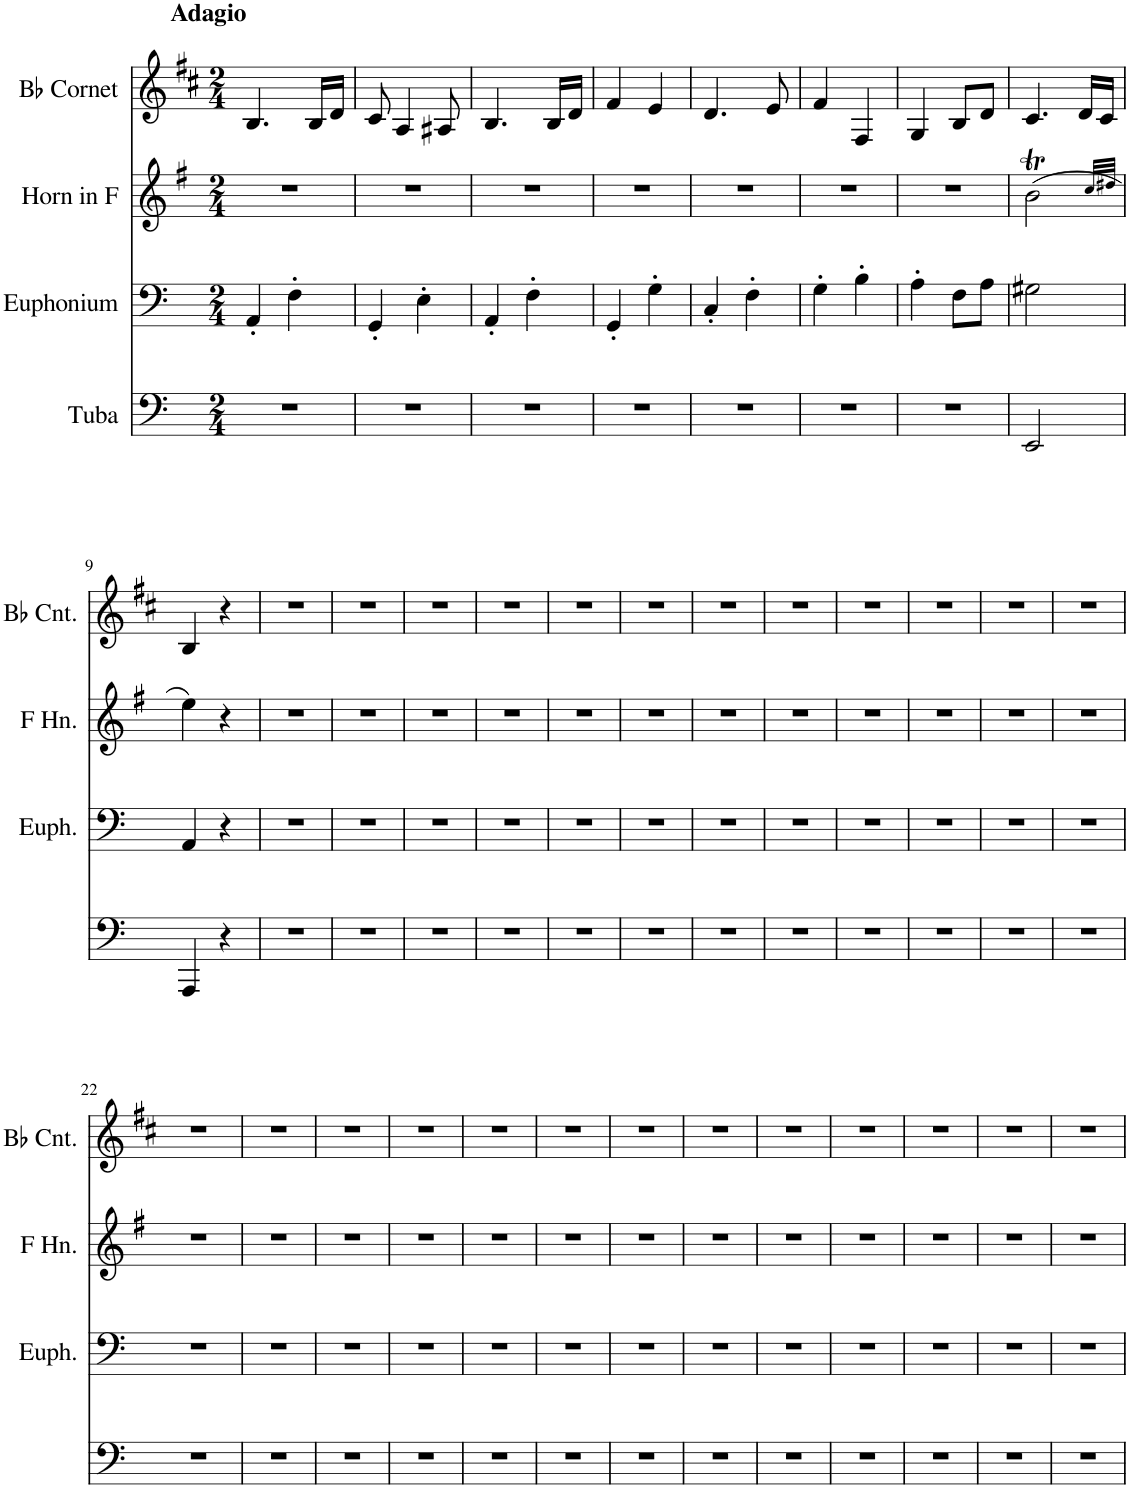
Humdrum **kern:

**kern	**kern	**kern	**kern
*part4	*part3	*part2	*part1
*staff4	*staff3	*staff2	*staff1
*I"Tuba	*I"Euphonium	*I"Horn in F	*I"Bb Cornet
*I'Tba	*I'Euph.	*	*I'Bb Cnt.
*clefF4	*clefF4	*clefG2	*clefG2
*	*	*Trd4c7	*Trd1c2
*k[]	*k[]	*k[f#]	*k[f#c#]
*M2/4	*M2/4	*M2/4	*M2/4
=1	=1	=1	=1
!	!	!	!LO:TX:a:B:t=Adagio
2r	4AA'/	2r	4.B/
.	4F'\	.	.
.	.	.	16B/LL
.	.	.	16d/JJ
=2	=2	=2	=2
2r	4GG'/	2r	8c#/
.	.	.	4A/
.	4E'\	.	.
.	.	.	8A#X/
=3	=3	=3	=3
2r	4AA'/	2r	4.B/
.	4F'\	.	.
.	.	.	16B/LL
.	.	.	16d/JJ
=4	=4	=4	=4
2r	4GG'/	2r	4f#/
.	4G'\	.	4e/
=5	=5	=5	=5
2r	4C'/	2r	4.d/
.	4F'\	.	.
.	.	.	8e/
=6	=6	=6	=6
2r	4G'\	2r	4f#/
.	4B'\	.	4F#/
=7	=7	=7	=7
2r	4A'\	2r	4G/
.	8F\L	.	8B/L
.	8A\J	.	8d/J
=8	=8	=8	=8
2EE/	2G#X\	(2bt\	4.c#/
.	.	.	16d/LL
.	.	.	16c#/JJ
.	.	32qcc/LLL	.
.	.	32qdd#X/JJJ	.
!!LO:LB:g=z
=9	=9	=9	=9
4AAA/	4AA/	4ee\)	4B/
4r	4r	4r	4r
=10	=10	=10	=10
2r	2r	2r	2r
=11	=11	=11	=11
2r	2r	2r	2r
=12	=12	=12	=12
2r	2r	2r	2r
=13	=13	=13	=13
2r	2r	2r	2r
=14	=14	=14	=14
2r	2r	2r	2r
=15	=15	=15	=15
2r	2r	2r	2r
=16	=16	=16	=16
2r	2r	2r	2r
=17	=17	=17	=17
2r	2r	2r	2r
=18	=18	=18	=18
2r	2r	2r	2r
=19	=19	=19	=19
2r	2r	2r	2r
=20	=20	=20	=20
2r	2r	2r	2r
=21	=21	=21	=21
2r	2r	2r	2r
!!LO:LB:g=z
=22	=22	=22	=22
2r	2r	2r	2r
=23	=23	=23	=23
2r	2r	2r	2r
=24	=24	=24	=24
2r	2r	2r	2r
=25	=25	=25	=25
2r	2r	2r	2r
=26	=26	=26	=26
2r	2r	2r	2r
=27	=27	=27	=27
2r	2r	2r	2r
=28	=28	=28	=28
2r	2r	2r	2r
=29	=29	=29	=29
2r	2r	2r	2r
=30	=30	=30	=30
2r	2r	2r	2r
=31	=31	=31	=31
2r	2r	2r	2r
=32	=32	=32	=32
2r	2r	2r	2r
=33	=33	=33	=33
2r	2r	2r	2r
=34	=34	=34	=34
2r	2r	2r	2r
=	=	=	=
*-	*-	*-	*-
